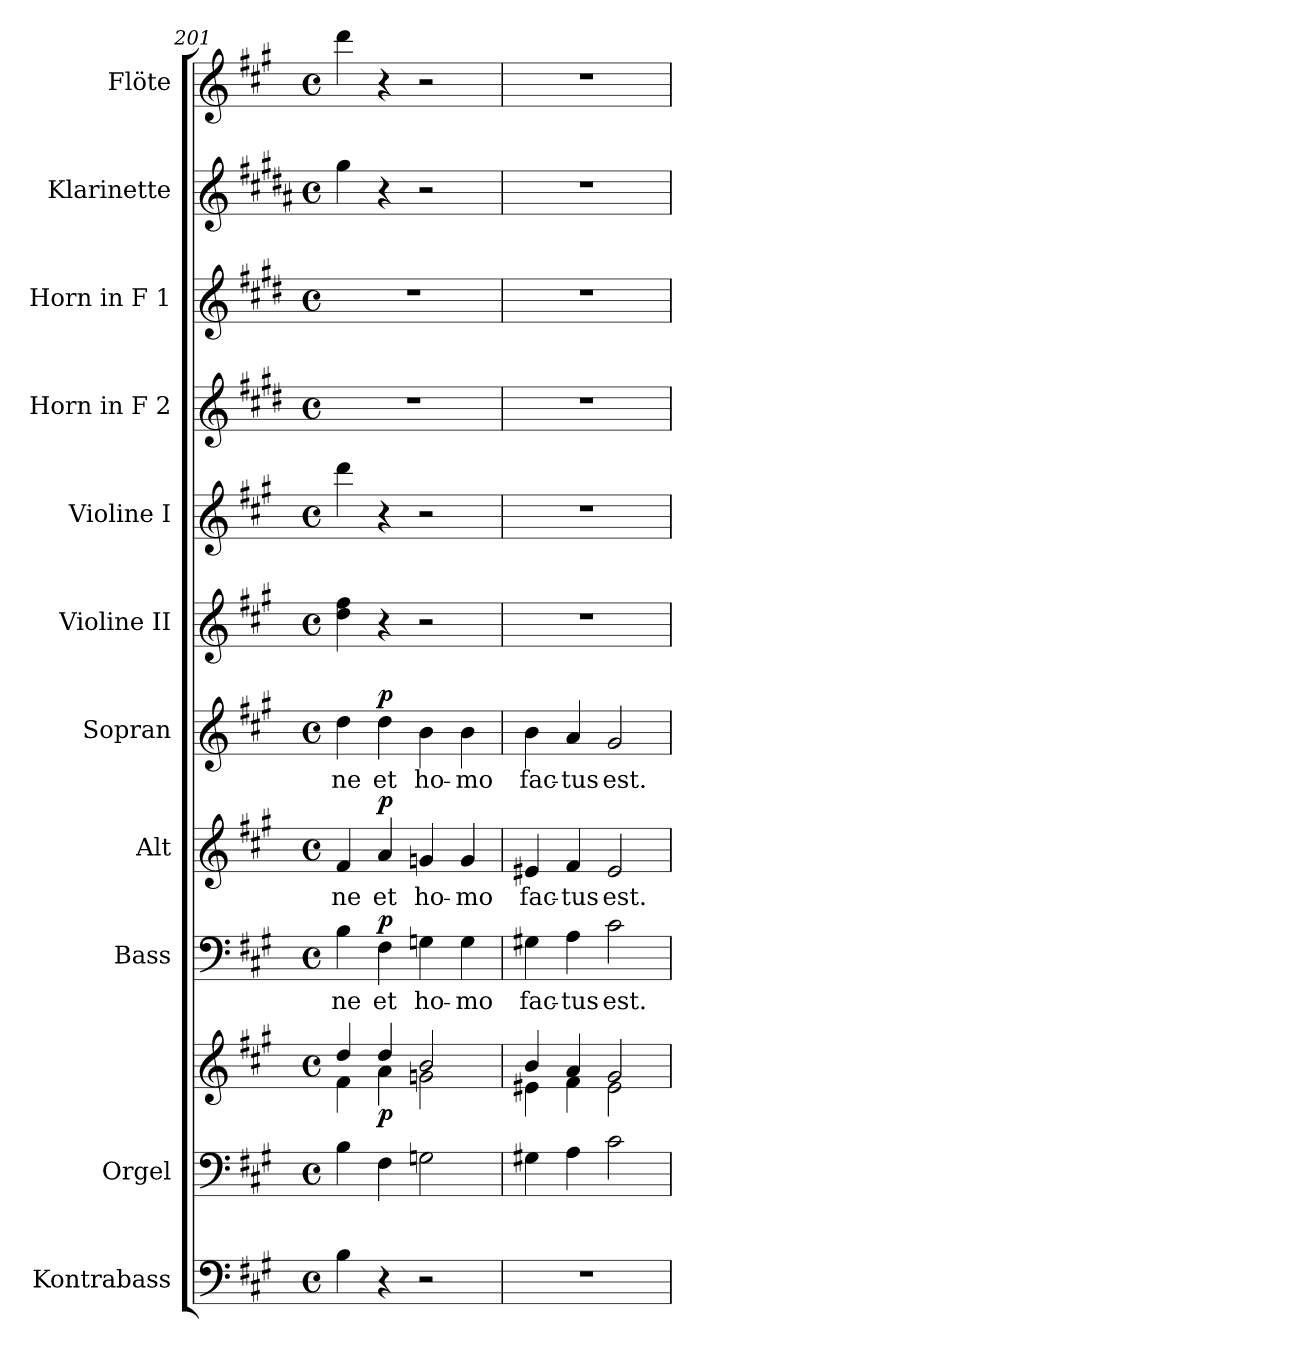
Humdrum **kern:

**kern	**kern	**kern	**dynam	**kern	**text	**dynam	**kern	**text	**dynam	**kern	**text	**dynam	**kern	**kern	**kern	**kern	**kern	**kern
*part11	*part10	*part10	*part10	*part9	*part9	*part9	*part8	*part8	*part8	*part7	*part7	*part7	*part6	*part5	*part4	*part3	*part2	*part1
*staff12	*staff11	*staff10	*staff10/11	*staff9	*staff9	*staff9	*staff8	*staff8	*staff8	*staff7	*staff7	*staff7	*staff6	*staff5	*staff4	*staff3	*staff2	*staff1
*I"Kontrabass	*I"Orgel	*	*	*I"Bass	*	*	*I"Alt	*	*	*I"Sopran	*	*	*I"Violine II	*I"Violine I	*I"Horn in F 2	*I"Horn in F 1	*I"Klarinette	*I"Flöte
*I'Kb.	*I'Org.	*	*	*I'B.	*	*	*I'A.	*	*	*I'S.	*	*	*I'Vl. II	*I'Vl. I	*	*	*I'Kl.	*I'Fl.
*clefF4	*clefF4	*clefG2	*	*clefF4	*	*	*clefG2	*	*	*clefG2	*	*	*clefG2	*clefG2	*clefG2	*clefG2	*clefG2	*clefG2
*ITrd7c12	*	*	*	*	*	*	*	*	*	*	*	*	*	*	*ITrd4c7	*ITrd4c7	*ITrd1c2	*
*k[f#c#g#]	*k[f#c#g#]	*k[f#c#g#]	*	*k[f#c#g#]	*	*	*k[f#c#g#]	*	*	*k[f#c#g#]	*	*	*k[f#c#g#]	*k[f#c#g#]	*k[f#c#g#]	*k[f#c#g#]	*k[f#c#g#]	*k[f#c#g#]
*A:	*A:	*A:	*	*A:	*	*	*A:	*	*	*A:	*	*	*A:	*A:	*A:	*A:	*A:	*A:
*M4/4	*M4/4	*M4/4	*	*M4/4	*	*	*M4/4	*	*	*M4/4	*	*	*M4/4	*M4/4	*M4/4	*M4/4	*M4/4	*M4/4
*met(c)	*met(c)	*met(c)	*	*met(c)	*	*	*met(c)	*	*	*met(c)	*	*	*met(c)	*met(c)	*met(c)	*met(c)	*met(c)	*met(c)
=201	=201	=201	=201	=201	=201	=201	=201	=201	=201	=201	=201	=201	=201	=201	=201	=201	=201	=201
*	*	*^	*	*	*	*	*	*	*	*	*	*	*	*	*	*	*	*
!	!	!	!	!	!	!LO:LY:b	!	!	!LO:LY:b	!	!	!LO:LY:b	!	!	!	!	!	!	!
4BB\	4B\	4dd/	4f#\	.	4B\	-ne	.	4f#/	-ne	.	4dd\	-ne	.	4dd\ 4ff#\	4ddd\	1r	1r	4ff#\	4ddd\
!	!	!	!	!LO:DY:b	!	!LO:LY:b	!LO:DY:a	!	!LO:LY:b	!LO:DY:a	!	!LO:LY:b	!LO:DY:a	!	!	!	!	!	!
4r	4F#\	4dd/	4a\	p	4F#\	et	p	4a/	et	p	4dd\	et	p	4r	4r	.	.	4r	4r
!	!	!	!	!	!	!LO:LY:b	!	!	!LO:LY:b	!	!	!LO:LY:b	!	!	!	!	!	!	!
2r	2Gn\	2b/	2gn\	.	4Gn\	ho-	.	4gn/	ho-	.	4b\	ho-	.	2r	2r	.	.	2r	2r
!	!	!	!	!	!	!LO:LY:b	!	!	!LO:LY:b	!	!	!LO:LY:b	!	!	!	!	!	!	!
.	.	.	.	.	4G\	-mo	.	4g/	-mo	.	4b\	-mo	.	.	.	.	.	.	.
=202	=202	=202	=202	=202	=202	=202	=202	=202	=202	=202	=202	=202	=202	=202	=202	=202	=202	=202	=202
!	!	!	!	!	!	!LO:LY:b	!	!	!LO:LY:b	!	!	!LO:LY:b	!	!	!	!	!	!	!
1r	4G#X\	4b/	4e#X\	.	4G#X\	fac-	.	4e#X/	fac-	.	4b\	fac-	.	1r	1r	1r	1r	1r	1r
!	!	!	!	!	!	!LO:LY:b	!	!	!LO:LY:b	!	!	!LO:LY:b	!	!	!	!	!	!	!
.	4A\	4a/	4f#\	.	4A\	-tus	.	4f#/	-tus	.	4a/	-tus	.	.	.	.	.	.	.
!	!	!	!	!	!	!LO:LY:b	!	!	!LO:LY:b	!	!	!LO:LY:b	!	!	!	!	!	!	!
.	2c#\	2g#/	2e#\	.	2c#\	est.	.	2e#/	est.	.	2g#/	est.	.	.	.	.	.	.	.
*	*	*v	*v	*	*	*	*	*	*	*	*	*	*	*	*	*	*	*	*
=	=	=	=	=	=	=	=	=	=	=	=	=	=	=	=	=	=	=
*-	*-	*-	*-	*-	*-	*-	*-	*-	*-	*-	*-	*-	*-	*-	*-	*-	*-	*-
